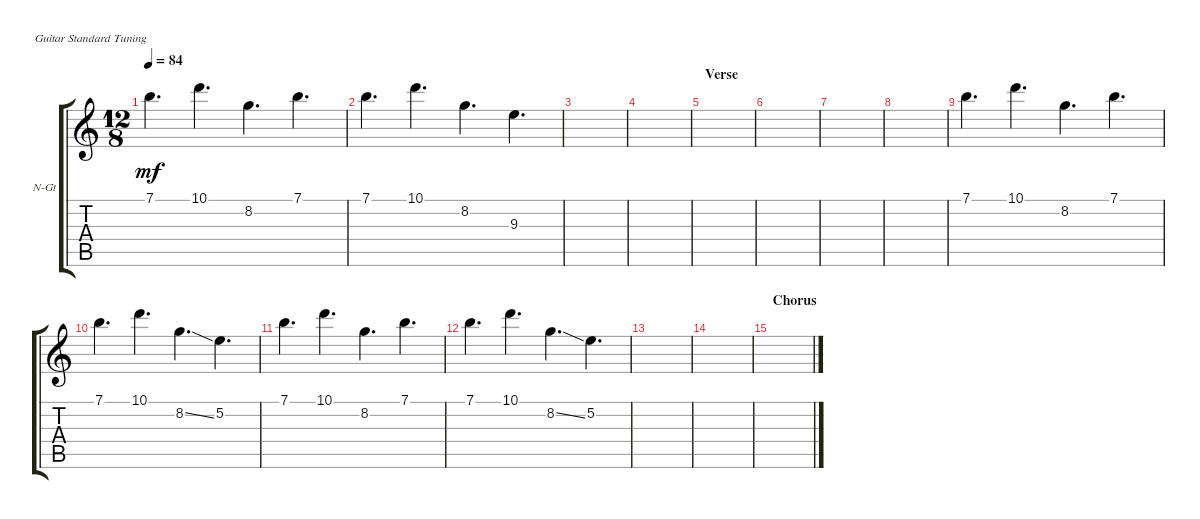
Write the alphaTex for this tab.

\defaultSystemsLayout 4
\bracketExtendMode groupsimilarinstruments
\firstSystemTrackNameOrientation horizontal
\otherSystemsTrackNameOrientation horizontal
\track ("Nylon Guitar" "N-Gt") {instrument acousticguitarnylon}
\staff {score tabs}
\tuning (E4 B3 G3 D3 A2 E2)
\ts (12 8)
\tempo 84
\clef g2
\scale
0.333333
\ks c
7.1.4{d dy mf} 10.1.4{d} 8.2.4{d} 7.1.4{d} |
\scale
0.333333 7.1.4{d} 10.1.4{d} 8.2.4{d} 9.3.4{d} |
\scale
0.333333 |
\scale
0.333333 |
\section ("" "Verse")
\scale
0.333333 |
\scale
0.333333 |
\scale
0.333333 |
\scale
0.333333 |
\scale
0.333333 7.1.4{d} 10.1.4{d} 8.2.4{d} 7.1.4{d} |
\scale
0.333333 7.1.4{d} 10.1.4{d} 8.2{ss}.4{d} 5.2.4{d} |
\scale
0.333333 7.1.4{d} 10.1.4{d} 8.2.4{d} 7.1.4{d} |
\scale
0.333333 7.1.4{d} 10.1.4{d} 8.2{ss}.4{d} 5.2.4{d} |
\scale
0.333333 |
\scale
0.333333 |
\section ("" "Chorus")
\scale
0.333333 |
\scale
0.333333
